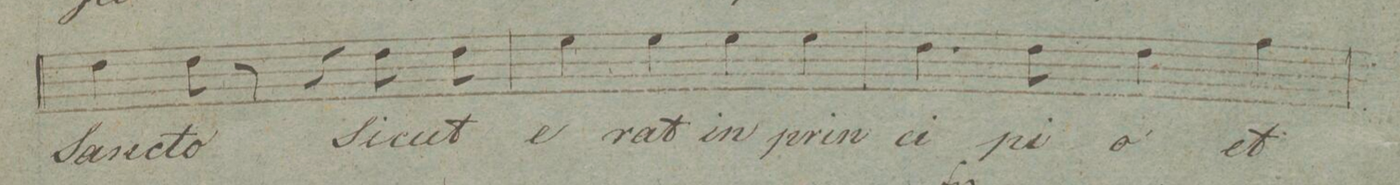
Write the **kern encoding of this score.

**kern	**text	**dynam
*I"Alto.	*	*
*clefC3	*	*
*k[]	*	*
*met(c|)	*	*
*M2/2	*	*
4e\	San-	.
8e\	-cto	.
8r	.	.
4r	.	.
8e\	Si-	.
8e\	-cut	.
=78	=78	=78
4f\	e-	.
4f\	-rat	.
4f\	in	.
4f\	prin-	.
=79	=79	=79
4.e\	-ci-	.
8e\	-pi-	.
4e\	-o	.
4g\	et	.
=80	=80	=80
*-	*-	*-
